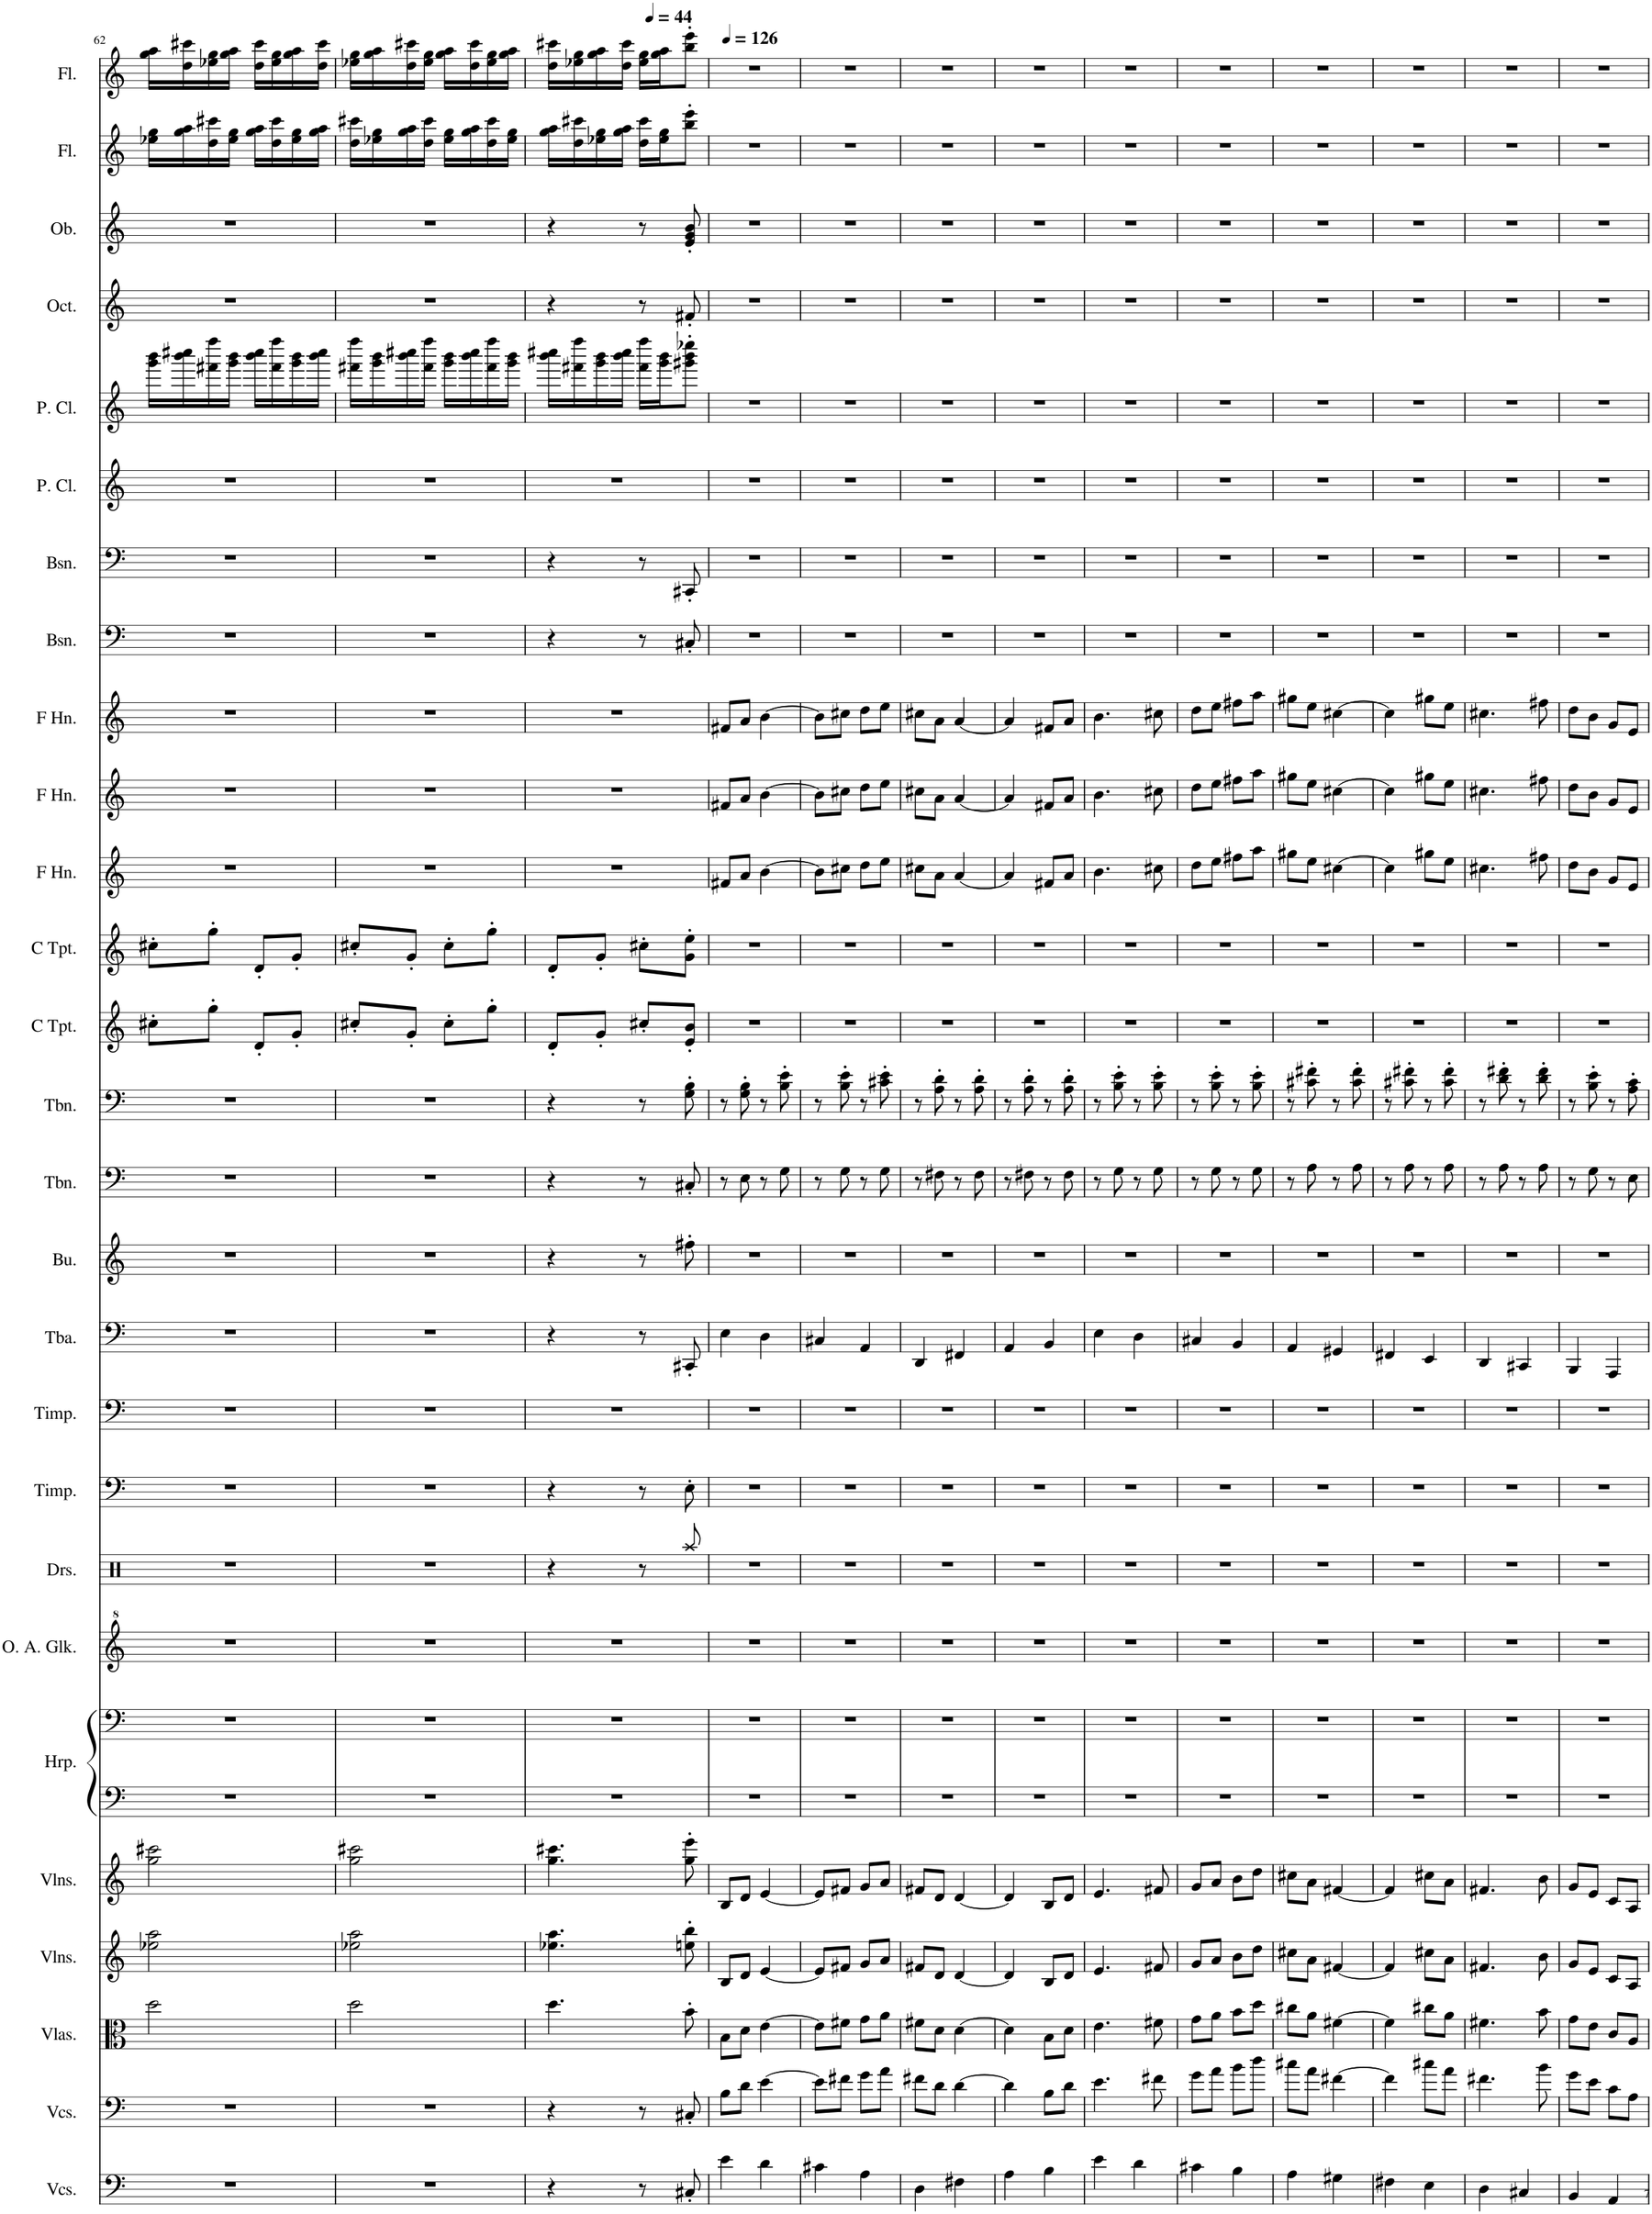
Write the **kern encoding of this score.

**kern	**kern	**kern	**kern	**kern	**kern	**kern	**kern	**kern	**kern	**kern	**kern	**kern	**kern	**kern	**kern	**kern	**kern	**kern	**kern	**kern	**kern	**kern	**kern	**kern	**kern	**kern	**kern
*part27	*part26	*part25	*part24	*part23	*part22	*part22	*part21	*part20	*part19	*part18	*part17	*part16	*part15	*part14	*part13	*part12	*part11	*part10	*part9	*part8	*part7	*part6	*part5	*part4	*part3	*part2	*part1
*staff28	*staff27	*staff26	*staff25	*staff24	*staff23	*staff22	*staff21	*staff20	*staff19	*staff18	*staff17	*staff16	*staff15	*staff14	*staff13	*staff12	*staff11	*staff10	*staff9	*staff8	*staff7	*staff6	*staff5	*staff4	*staff3	*staff2	*staff1
*I"Violoncellos, Doublebasses	*I"Violoncellos, Cellos	*I"Violas, Violas	*I"Violins, 2nd Violins	*I"Violins, 1st Violins	*I"Harp, Harp 1	*	*I"Orff Alto Glockenspiel, Glockenspiel	*I"Drumset, Percussion (General MIDI Map)	*I"Timpani, Timpani II	*I"Timpani, Timpani I	*I"Tuba, Bass Tuba	*I"Bugle, Tenor Tuba in Bb	*I"Trombone, Bass Trombone	*I"Trombone, Tenor Trombone	*I"C Trumpet, Trumpets III IV	*I"C Trumpet, Trumpets I II	*I"Horn in F, Horns in F  V  VI	*I"Horn in F, Horns in F III IV	*I"Horn in F, Horns in F  I  II	*I"Bassoon, DoubleBassoon	*I"Bassoon, Bassoons	*I"Piccolo Clarinet, BassClarinets in Bb	*I"Piccolo Clarinet, Clarinets in Bb	*I"Octavin, English Horn	*I"Oboe, Oboe	*I"Flute, Flutes	*I"Flute, Piccolos
*I'Vcs.	*I'Vcs.	*I'Vlas.	*I'Vlns.	*I'Vlns.	*I'Hrp.	*	*I'O. A. Glk.	*I'Drs.	*I'Timp.	*I'Timp.	*I'Tba.	*I'Bu.	*I'Tbn.	*I'Tbn.	*I'C Tpt.	*I'C Tpt.	*I'F Hn.	*I'F Hn.	*I'F Hn.	*I'Bsn.	*I'Bsn.	*I'P. Cl.	*I'P. Cl.	*I'Oct.	*I'Ob.	*I'Fl.	*I'Fl.
!!LO:PB:g=z
*clefF4	*clefF4	*clefC3	*clefG2	*clefG2	*clefF4	*clefF4	*clefG^2	*clefX	*clefF4	*clefF4	*clefF4	*clefG2	*clefF4	*clefF4	*clefG2	*clefG2	*clefG2	*clefG2	*clefG2	*clefF4	*clefF4	*clefG2	*clefG2	*clefG2	*clefG2	*clefG2	*clefG2
*	*	*	*	*	*	*	*	*	*	*	*	*	*	*	*	*	*Trd4c7	*Trd4c7	*Trd4c7	*	*	*Trd-5c-8	*Trd-5c-8	*Trd4c7	*	*	*
*k[]	*k[]	*k[]	*k[]	*k[]	*k[]	*k[]	*k[]	*k[]	*k[]	*k[]	*k[]	*k[]	*k[]	*k[]	*k[]	*k[]	*k[]	*k[]	*k[]	*k[]	*k[]	*k[]	*k[]	*k[]	*k[]	*k[]	*k[]
*M2/4	*M2/4	*M2/4	*M2/4	*M2/4	*M2/4	*M2/4	*M2/4	*M2/4	*M2/4	*M2/4	*M2/4	*M2/4	*M2/4	*M2/4	*M2/4	*M2/4	*M2/4	*M2/4	*M2/4	*M2/4	*M2/4	*M2/4	*M2/4	*M2/4	*M2/4	*M2/4	*M2/4
=62	=62	=62	=62	=62	=62	=62	=62	=62	=62	=62	=62	=62	=62	=62	=62	=62	=62	=62	=62	=62	=62	=62	=62	=62	=62	=62	=62
2r	2r	2dd\	2ee-X\ 2aa\	2gg\ 2ccc#X\	2r	2r	2r	2r	2r	2r	2r	2r	2r	2r	8cc#X'\L	8cc#X'\L	2r	2r	2r	2r	2r	2r	16ggg\ 16bbb\LL	2r	2r	16ee-X\ 16gg\LL	16gg\ 16aa\LL
.	.	.	.	.	.	.	.	.	.	.	.	.	.	.	.	.	.	.	.	.	.	.	16bbb\ 16cccc#X\	.	.	16gg\ 16aa\	16dd\ 16ccc#X\
.	.	.	.	.	.	.	.	.	.	.	.	.	.	.	8gg'\J	8gg'\J	.	.	.	.	.	.	16fff#X\ 16ffff\	.	.	16dd\ 16ccc#X\	16ee-X\ 16gg\
.	.	.	.	.	.	.	.	.	.	.	.	.	.	.	.	.	.	.	.	.	.	.	16ggg\ 16bbb\JJ	.	.	16ee-\ 16gg\JJ	16gg\ 16aa\JJ
.	.	.	.	.	.	.	.	.	.	.	.	.	.	.	8d'/L	8d'/L	.	.	.	.	.	.	16bbb\ 16cccc#\LL	.	.	16gg\ 16aa\LL	16dd\ 16ccc#\LL
.	.	.	.	.	.	.	.	.	.	.	.	.	.	.	.	.	.	.	.	.	.	.	16fff#\ 16ffff\	.	.	16dd\ 16ccc#\	16ee-\ 16gg\
.	.	.	.	.	.	.	.	.	.	.	.	.	.	.	8g'/J	8g'/J	.	.	.	.	.	.	16ggg\ 16bbb\	.	.	16ee-\ 16gg\	16gg\ 16aa\
.	.	.	.	.	.	.	.	.	.	.	.	.	.	.	.	.	.	.	.	.	.	.	16bbb\ 16cccc#\JJ	.	.	16gg\ 16aa\JJ	16dd\ 16ccc#\JJ
=63	=63	=63	=63	=63	=63	=63	=63	=63	=63	=63	=63	=63	=63	=63	=63	=63	=63	=63	=63	=63	=63	=63	=63	=63	=63	=63	=63
2r	2r	2dd\	2ee-X\ 2aa\	2gg\ 2ccc#X\	2r	2r	2r	2r	2r	2r	2r	2r	2r	2r	8cc#X'/L	8cc#X'/L	2r	2r	2r	2r	2r	2r	16fff#X\ 16ffff\LL	2r	2r	16dd\ 16ccc#X\LL	16ee-X\ 16gg\LL
.	.	.	.	.	.	.	.	.	.	.	.	.	.	.	.	.	.	.	.	.	.	.	16ggg\ 16bbb\	.	.	16ee-X\ 16gg\	16gg\ 16aa\
.	.	.	.	.	.	.	.	.	.	.	.	.	.	.	8g'/J	8g'/J	.	.	.	.	.	.	16bbb\ 16cccc#X\	.	.	16gg\ 16aa\	16dd\ 16ccc#X\
.	.	.	.	.	.	.	.	.	.	.	.	.	.	.	.	.	.	.	.	.	.	.	16fff#\ 16ffff\JJ	.	.	16dd\ 16ccc#\JJ	16ee-\ 16gg\JJ
.	.	.	.	.	.	.	.	.	.	.	.	.	.	.	8cc#'\L	8cc#'\L	.	.	.	.	.	.	16ggg\ 16bbb\LL	.	.	16ee-\ 16gg\LL	16gg\ 16aa\LL
.	.	.	.	.	.	.	.	.	.	.	.	.	.	.	.	.	.	.	.	.	.	.	16bbb\ 16cccc#\	.	.	16gg\ 16aa\	16dd\ 16ccc#\
.	.	.	.	.	.	.	.	.	.	.	.	.	.	.	8gg'\J	8gg'\J	.	.	.	.	.	.	16fff#\ 16ffff\	.	.	16dd\ 16ccc#\	16ee-\ 16gg\
.	.	.	.	.	.	.	.	.	.	.	.	.	.	.	.	.	.	.	.	.	.	.	16ggg\ 16bbb\JJ	.	.	16ee-\ 16gg\JJ	16gg\ 16aa\JJ
=64	=64	=64	=64	=64	=64	=64	=64	=64	=64	=64	=64	=64	=64	=64	=64	=64	=64	=64	=64	=64	=64	=64	=64	=64	=64	=64	=64
*	*	*	*	*	*	*	*	*	*	*	*	*	*	*	*	*	*	*	*	*	*	*	*	*	*	*	*^
4r	4r	4.dd\	4.ee-X\ 4.aa\	4.gg\ 4.ccc#X\	2r	2r	2r	4r	4r	2r	4r	4r	4r	4r	8d'/L	8d'/L	2r	2r	2r	4r	4r	2r	16bbb\ 16cccc#X\LL	4r	4r	16gg\ 16aa\LL	16dd\ 16ccc#X\LL	6ryy
.	.	.	.	.	.	.	.	.	.	.	.	.	.	.	.	.	.	.	.	.	.	.	16fff#X\ 16ffff\	.	.	16dd\ 16ccc#X\	16ee-X\ 16gg\	.
.	.	.	.	.	.	.	.	.	.	.	.	.	.	.	8g'/J	8g'/J	.	.	.	.	.	.	16ggg\ 16bbb\	.	.	16ee-X\ 16gg\	16gg\ 16aa\	.
.	.	.	.	.	.	.	.	.	.	.	.	.	.	.	.	.	.	.	.	.	.	.	.	.	.	.	.	12ryy
.	.	.	.	.	.	.	.	.	.	.	.	.	.	.	.	.	.	.	.	.	.	.	16bbb\ 16cccc#\JJ	.	.	16gg\ 16aa\JJ	16dd\ 16ccc#\JJ	.
8r	8r	.	.	.	.	.	.	8r	8r	.	8r	8r	8r	8r	8cc#X'/L	8cc#X'\L	.	.	.	8r	8r	.	16fff#\ 16ffff\LL	8r	8r	16dd\ 16ccc#\LL	16ee-\ 16gg\LL	96ryy
*	*	*	*	*	*	*	*	*	*	*	*	*	*	*	*	*	*	*	*	*	*	*	*	*	*	*	*MM44	*
.	.	.	.	.	.	.	.	.	.	.	.	.	.	.	.	.	.	.	.	.	.	.	.	.	.	.	.	6ryy
.	.	.	.	.	.	.	.	.	.	.	.	.	.	.	.	.	.	.	.	.	.	.	16ggg\ 16bbb\J	.	.	16ee-\ 16gg\J	16gg\ 16aa\J	.
8C#X'/	8C#X'/	8b'\	8een\' 8bb\'	8gg\' 8eee\'	.	.	.	8Raa/	8E'\	.	8CC#X'/	8ff#X'\	8C#X'/	8G\' 8B\'	8e/' 8b/'J	8g\' 8ee\'J	.	.	.	8C#X'/	8CC#X'/	.	8ggg#X\' 8bbb\' 8eeee-X\'J	8f#X'/	8e/' 8g/' 8b/'	8bb\' 8eee\'J	8bb\' 8eee\'J	.
.	.	.	.	.	.	.	.	.	.	.	.	.	.	.	.	.	.	.	.	.	.	.	.	.	.	.	.	24..ryy
=65	=65	=65	=65	=65	=65	=65	=65	=65	=65	=65	=65	=65	=65	=65	=65	=65	=65	=65	=65	=65	=65	=65	=65	=65	=65	=65	=65	=65
4e\	8B\L	8B\L	8B/L	8B/L	2r	2r	2r	2r	2r	2r	4E\	2r	8r	8r	2r	2r	8f#X/L	8f#X/L	8f#X/L	2r	2r	2r	2r	2r	2r	2r	2r	96ryy
*	*	*	*	*	*	*	*	*	*	*	*	*	*	*	*	*	*	*	*	*	*	*	*	*	*	*	*MM126	*
.	.	.	.	.	.	.	.	.	.	.	.	.	.	.	.	.	.	.	.	.	.	.	.	.	.	.	.	3ryy
.	8d\J	8d\J	8d/J	8d/J	.	.	.	.	.	.	.	.	8E\	8G\' 8B\'	.	.	8a/J	8a/J	8a/J	.	.	.	.	.	.	.	.	.
4d\	[4e\	[4e\	[4e/	[4e/	.	.	.	.	.	.	4D\	.	8r	8r	.	.	[4b\	[4b\	[4b\	.	.	.	.	.	.	.	.	.
.	.	.	.	.	.	.	.	.	.	.	.	.	.	.	.	.	.	.	.	.	.	.	.	.	.	.	.	12...ryy
.	.	.	.	.	.	.	.	.	.	.	.	.	8G\	8B\' 8e\'	.	.	.	.	.	.	.	.	.	.	.	.	.	.
*	*	*	*	*	*	*	*	*	*	*	*	*	*	*	*	*	*	*	*	*	*	*	*	*	*	*	*v	*v
=66	=66	=66	=66	=66	=66	=66	=66	=66	=66	=66	=66	=66	=66	=66	=66	=66	=66	=66	=66	=66	=66	=66	=66	=66	=66	=66	=66
4c#X\	8e\L]	8e\L]	8e/L]	8e/L]	2r	2r	2r	2r	2r	2r	4C#X/	2r	8r	8r	2r	2r	8b\L]	8b\L]	8b\L]	2r	2r	2r	2r	2r	2r	2r	2r
.	8f#X\J	8f#X\J	8f#X/J	8f#X/J	.	.	.	.	.	.	.	.	8G\	8B\' 8e\'	.	.	8cc#X\J	8cc#X\J	8cc#X\J	.	.	.	.	.	.	.	.
4A\	8g\L	8g\L	8g/L	8g/L	.	.	.	.	.	.	4AA/	.	8r	8r	.	.	8dd\L	8dd\L	8dd\L	.	.	.	.	.	.	.	.
.	8a\J	8a\J	8a/J	8a/J	.	.	.	.	.	.	.	.	8G\	8c#X\' 8e\'	.	.	8ee\J	8ee\J	8ee\J	.	.	.	.	.	.	.	.
=67	=67	=67	=67	=67	=67	=67	=67	=67	=67	=67	=67	=67	=67	=67	=67	=67	=67	=67	=67	=67	=67	=67	=67	=67	=67	=67	=67
4D\	8f#X\L	8f#X\L	8f#X/L	8f#X/L	2r	2r	2r	2r	2r	2r	4DD/	2r	8r	8r	2r	2r	8cc#X\L	8cc#X\L	8cc#X\L	2r	2r	2r	2r	2r	2r	2r	2r
.	8d\J	8d\J	8d/J	8d/J	.	.	.	.	.	.	.	.	8F#X\	8A\' 8d\'	.	.	8a\J	8a\J	8a\J	.	.	.	.	.	.	.	.
4F#X\	[4d\	[4d\	[4d/	[4d/	.	.	.	.	.	.	4FF#X/	.	8r	8r	.	.	[4a/	[4a/	[4a/	.	.	.	.	.	.	.	.
.	.	.	.	.	.	.	.	.	.	.	.	.	8F#\	8A\' 8d\'	.	.	.	.	.	.	.	.	.	.	.	.	.
=68	=68	=68	=68	=68	=68	=68	=68	=68	=68	=68	=68	=68	=68	=68	=68	=68	=68	=68	=68	=68	=68	=68	=68	=68	=68	=68	=68
4A\	4d\]	4d\]	4d/]	4d/]	2r	2r	2r	2r	2r	2r	4AA/	2r	8r	8r	2r	2r	4a/]	4a/]	4a/]	2r	2r	2r	2r	2r	2r	2r	2r
.	.	.	.	.	.	.	.	.	.	.	.	.	8F#X\	8A\' 8d\'	.	.	.	.	.	.	.	.	.	.	.	.	.
4B\	8B\L	8B\L	8B/L	8B/L	.	.	.	.	.	.	4BB/	.	8r	8r	.	.	8f#X/L	8f#X/L	8f#X/L	.	.	.	.	.	.	.	.
.	8d\J	8d\J	8d/J	8d/J	.	.	.	.	.	.	.	.	8F#\	8A\' 8d\'	.	.	8a/J	8a/J	8a/J	.	.	.	.	.	.	.	.
=69	=69	=69	=69	=69	=69	=69	=69	=69	=69	=69	=69	=69	=69	=69	=69	=69	=69	=69	=69	=69	=69	=69	=69	=69	=69	=69	=69
4e\	4.e\	4.e\	4.e/	4.e/	2r	2r	2r	2r	2r	2r	4E\	2r	8r	8r	2r	2r	4.b\	4.b\	4.b\	2r	2r	2r	2r	2r	2r	2r	2r
.	.	.	.	.	.	.	.	.	.	.	.	.	8G\	8B\' 8e\'	.	.	.	.	.	.	.	.	.	.	.	.	.
4d\	.	.	.	.	.	.	.	.	.	.	4D\	.	8r	8r	.	.	.	.	.	.	.	.	.	.	.	.	.
.	8f#X\	8f#X\	8f#X/	8f#X/	.	.	.	.	.	.	.	.	8G\	8B\' 8e\'	.	.	8cc#X\	8cc#X\	8cc#X\	.	.	.	.	.	.	.	.
=70	=70	=70	=70	=70	=70	=70	=70	=70	=70	=70	=70	=70	=70	=70	=70	=70	=70	=70	=70	=70	=70	=70	=70	=70	=70	=70	=70
4c#X\	8g\L	8g\L	8g/L	8g/L	2r	2r	2r	2r	2r	2r	4C#X/	2r	8r	8r	2r	2r	8dd\L	8dd\L	8dd\L	2r	2r	2r	2r	2r	2r	2r	2r
.	8a\J	8a\J	8a/J	8a/J	.	.	.	.	.	.	.	.	8G\	8B\' 8e\'	.	.	8ee\J	8ee\J	8ee\J	.	.	.	.	.	.	.	.
4B\	8b\L	8b\L	8b\L	8b\L	.	.	.	.	.	.	4BB/	.	8r	8r	.	.	8ff#X\L	8ff#X\L	8ff#X\L	.	.	.	.	.	.	.	.
.	8dd\J	8dd\J	8dd\J	8dd\J	.	.	.	.	.	.	.	.	8G\	8B\' 8e\'	.	.	8aa\J	8aa\J	8aa\J	.	.	.	.	.	.	.	.
=71	=71	=71	=71	=71	=71	=71	=71	=71	=71	=71	=71	=71	=71	=71	=71	=71	=71	=71	=71	=71	=71	=71	=71	=71	=71	=71	=71
4A\	8cc#X\L	8cc#X\L	8cc#X\L	8cc#X\L	2r	2r	2r	2r	2r	2r	4AA/	2r	8r	8r	2r	2r	8gg#X\L	8gg#X\L	8gg#X\L	2r	2r	2r	2r	2r	2r	2r	2r
.	8a\J	8a\J	8a\J	8a\J	.	.	.	.	.	.	.	.	8A\	8c#X\' 8f#X\'	.	.	8ee\J	8ee\J	8ee\J	.	.	.	.	.	.	.	.
4G#X\	[4f#X\	[4f#X\	[4f#X/	[4f#X/	.	.	.	.	.	.	4GG#X/	.	8r	8r	.	.	[4cc#X\	[4cc#X\	[4cc#X\	.	.	.	.	.	.	.	.
.	.	.	.	.	.	.	.	.	.	.	.	.	8A\	8c#\' 8f#\'	.	.	.	.	.	.	.	.	.	.	.	.	.
=72	=72	=72	=72	=72	=72	=72	=72	=72	=72	=72	=72	=72	=72	=72	=72	=72	=72	=72	=72	=72	=72	=72	=72	=72	=72	=72	=72
4F#X\	4f#\]	4f#\]	4f#/]	4f#/]	2r	2r	2r	2r	2r	2r	4FF#X/	2r	8r	8r	2r	2r	4cc#\]	4cc#\]	4cc#\]	2r	2r	2r	2r	2r	2r	2r	2r
.	.	.	.	.	.	.	.	.	.	.	.	.	8A\	8c#X\' 8f#X\'	.	.	.	.	.	.	.	.	.	.	.	.	.
4E\	8cc#X\L	8cc#X\L	8cc#X\L	8cc#X\L	.	.	.	.	.	.	4EE/	.	8r	8r	.	.	8gg#X\L	8gg#X\L	8gg#X\L	.	.	.	.	.	.	.	.
.	8a\J	8a\J	8a\J	8a\J	.	.	.	.	.	.	.	.	8A\	8c#\' 8f#\'	.	.	8ee\J	8ee\J	8ee\J	.	.	.	.	.	.	.	.
=73	=73	=73	=73	=73	=73	=73	=73	=73	=73	=73	=73	=73	=73	=73	=73	=73	=73	=73	=73	=73	=73	=73	=73	=73	=73	=73	=73
4D\	4.f#X\	4.f#X\	4.f#X/	4.f#X/	2r	2r	2r	2r	2r	2r	4DD/	2r	8r	8r	2r	2r	4.cc#X\	4.cc#X\	4.cc#X\	2r	2r	2r	2r	2r	2r	2r	2r
.	.	.	.	.	.	.	.	.	.	.	.	.	8A\	8d\' 8f#X\'	.	.	.	.	.	.	.	.	.	.	.	.	.
4C#X/	.	.	.	.	.	.	.	.	.	.	4CC#X/	.	8r	8r	.	.	.	.	.	.	.	.	.	.	.	.	.
.	8b\	8b\	8b\	8b\	.	.	.	.	.	.	.	.	8A\	8d\' 8f#\'	.	.	8ff#X\	8ff#X\	8ff#X\	.	.	.	.	.	.	.	.
=74	=74	=74	=74	=74	=74	=74	=74	=74	=74	=74	=74	=74	=74	=74	=74	=74	=74	=74	=74	=74	=74	=74	=74	=74	=74	=74	=74
4BB/	8g\L	8g\L	8g/L	8g/L	2r	2r	2r	2r	2r	2r	4BBB/	2r	8r	8r	2r	2r	8dd\L	8dd\L	8dd\L	2r	2r	2r	2r	2r	2r	2r	2r
.	8e\J	8e\J	8e/J	8e/J	.	.	.	.	.	.	.	.	8G\	8B\' 8e\'	.	.	8b\J	8b\J	8b\J	.	.	.	.	.	.	.	.
4AA/	8c\L	8c/L	8c/L	8c/L	.	.	.	.	.	.	4AAA/	.	8r	8r	.	.	8g/L	8g/L	8g/L	.	.	.	.	.	.	.	.
.	8A\J	8A/J	8A/J	8A/J	.	.	.	.	.	.	.	.	8E\	8A\' 8c\'	.	.	8e/J	8e/J	8e/J	.	.	.	.	.	.	.	.
=	=	=	=	=	=	=	=	=	=	=	=	=	=	=	=	=	=	=	=	=	=	=	=	=	=	=	=
*-	*-	*-	*-	*-	*-	*-	*-	*-	*-	*-	*-	*-	*-	*-	*-	*-	*-	*-	*-	*-	*-	*-	*-	*-	*-	*-	*-
